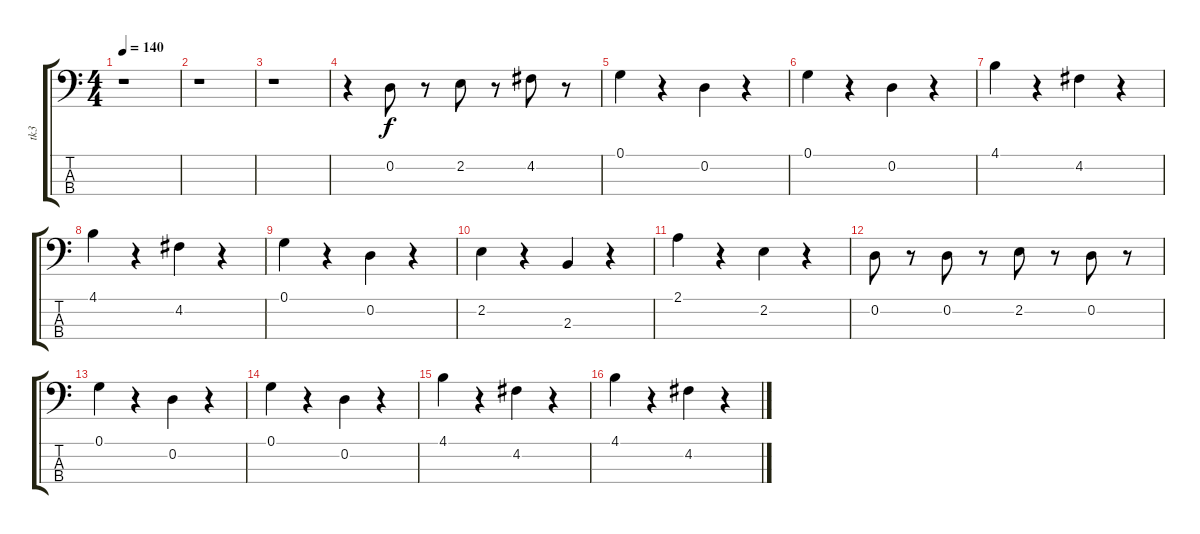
\track ("tk3" "tk3") {instrument electricbasspick}
\staff {score tabs}
\tuning (G2 D2 A1 E1) {hide}
\ts (4 4)
\tempo 140
\clef f4
\ks c
r.1{dy f instrument electricbasspick} |
r.1 |
r.1 |
r.4 0.2.8{balance 8} r.8 2.2.8 r.8 4.2.8 r.8 |
0.1.4 r.4 0.2.4 r.4 |
0.1.4 r.4 0.2.4 r.4 |
4.1.4 r.4 4.2.4 r.4 |
4.1.4 r.4 4.2.4 r.4 |
0.1.4 r.4 0.2.4 r.4 |
2.2.4 r.4 2.3.4 r.4 |
2.1.4 r.4 2.2.4 r.4 |
0.2.8 r.8 0.2.8 r.8 2.2.8 r.8 0.2.8 r.8 |
0.1.4 r.4 0.2.4 r.4 |
0.1.4 r.4 0.2.4 r.4 |
4.1.4 r.4 4.2.4 r.4 |
4.1.4 r.4 4.2.4 r.4
